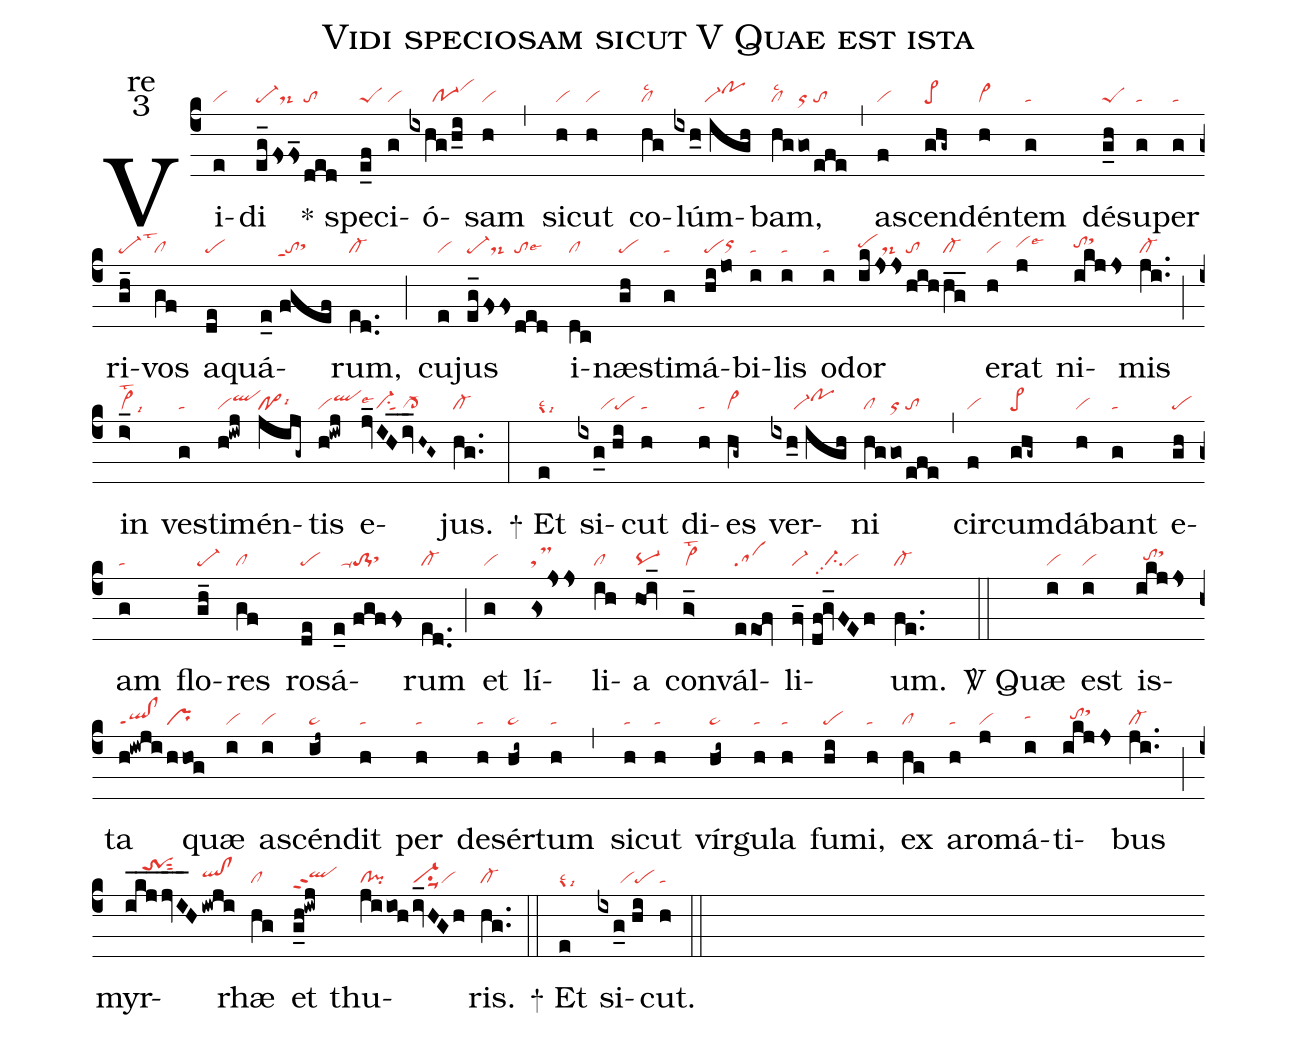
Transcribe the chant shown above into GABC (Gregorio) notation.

name:Vidi speciosam sicut V Quae est ista;
office-part:re;
mode:3;
nabc-lines:1;
%%
(c4) Vi(e|vi)di(eg_|pe-|fsfs_|//ds-|ded|to) <sp>*</sp>
spe(e_f|peS)ci(g|vi)ó(ixhg/h_i|//////po-1vihj)sam(h|vi) (,)
si(h|vi)cut(h|vi)
co(hg|cllsc2)lúm(ixh_0//igh|////////vi-pohi)bam,(hg|cllsc2|go|or|efe|to) (,)
as(f|vi)cen(ghg~|pe>)dén(h|vi>)tem(g|ta)
dé(g_h|peS)su(g|ta)per(g|ta)
ri(gh_|pe-lst3)vos(gf|cl)
a(de|pe)quá(e_0//fgef|////toppt1sthh)rum,(ed..|cl-) (;)
cu(e|vi)jus(eg_|pe-|fss|//ds-|ded|tolse6)
i(dc|cl)næs(gh|pe)ti(g|ta)má(hi/jo|peorhh)bi(i|ta)lis(i|ta)
o(i|ta)dor(ik|pehh|jss|//ds-|hih|to|hg__|cl-)
e(h|vi)rat(j|vihhlse6) ni(ikjjs|tohhsthj)mis(ji..|cl-) (;)
in(i>_|vi>lst2lsi9) ves(g|ta)ti(h!iwj|viqlhi)mén(jijg~|po>lsi6)tis(h!iwj|viqlhi)
e(jv_IH_|vi-su1sut1lse4|iv_H~G~|cl->)jus.(hg..|cl-) (:)

<sp>+</sp> Et(e|grlsc2lsi6) si(ixg_0//hi|//////vipe)cut(h|ta)
di(h|ta)es(hg~|cl~) ver(ixh_0//igh|//////vi-pohi)ni(hg|cl|go|or|efe|to) (,)
cir(f|vi)cum(ghg~|pe>)dá(h|vi)bant(g|ta)
e(gh|pe)am(g|ta) flo(gh_|pe-)res(gf|cl)
ro(de|pe)sá(e_0//fgffs|//to-1ppu1sthh)rum(ed..|cl-) (;)
et(g|vi) lí(gsjss|tsM)li(ih|cl)a(hoi_|pq-)
con(g>_|vi>lst2)vál(eeof|sa)li(fv_//df!gv_FEf|vi-////ci-pp2vi)um.(fe..|cl-) (::)

<sp>V/</sp> Quæ(i|vi) est(i|vi) is(ikjjs|//tohhsthj)ta(h!iwji|ql!clppt1|hhog|pr)
quæ(i|vi) as(i|vi)cén(ij~|pe~)dit(h|ta) per(h|ta) de(h|ta)sér(hi~|pe~)tum(h|ta) (,)
si(h|ta)cut(h|ta) vír(hi~|pe~)gu(h|ta)la(h|ta) fu(hi|pe)mi,(h|ta)
ex(hg|cl) a(h|ta)ro(j|vi)má(i|tahh)ti(ikjjs|//tohhsthj)bus(ji..|cl-) (;)
myr(ikjjvI_____H|////trShjsut2|iwji|qlhh!clhh)rhæ(hg|cl)
et(g_h!iwj|qlhhppt2) thu(jiioh|cl!pi|iv_HGh|vi-su1suu1vi)ris.(hg..|cl-) (::)

<sp>+</sp> Et(e|grlsc2lsi6) si(ixg_0//hi|//////vipe)cut.(h|ta) (::)
